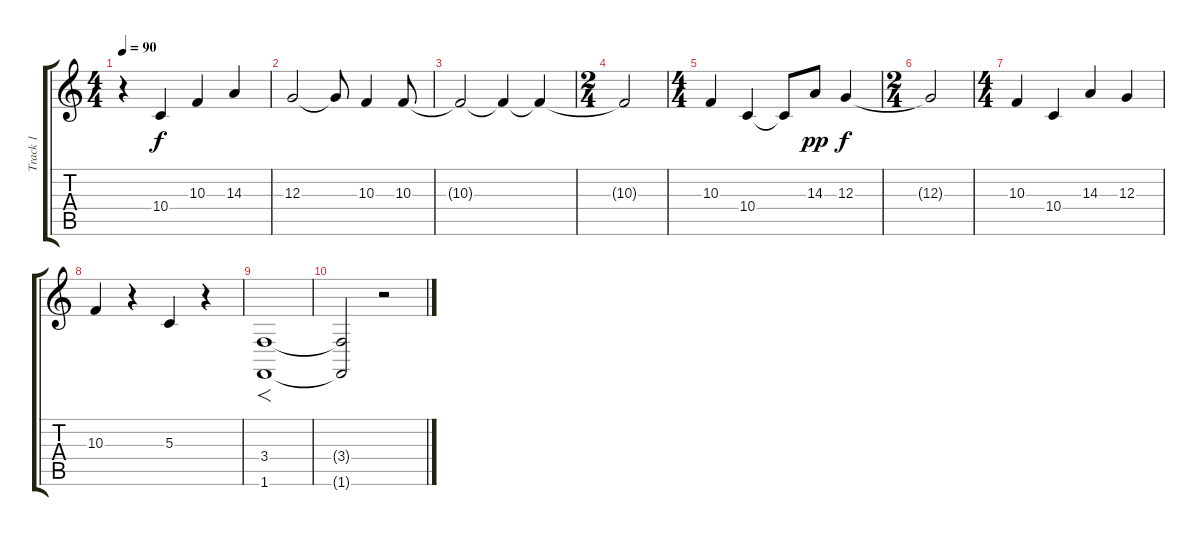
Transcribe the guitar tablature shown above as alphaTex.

\track ("Track 1" "Track 1") {instrument stringensemble2}
\staff {score tabs}
\tuning (E4 B3 G3 D3 A2 E2) {hide}
\ts (4 4)
\tempo 90
\clef g2
\ks c
r.4{dy f} 10.4.4 10.3.4 14.3.4 |
12.3.2 12.3{t}.8 10.3.4 10.3.8 |
10.3{t}.2 10.3{t}.4 10.3{t}.4 |
\ts (2 4)
10.3{t}.2 |
\ts (4 4)
10.3.4 10.4.4 10.4{t}.8 14.3.8{dy pp} 12.3.4{dy f} |
\ts (2 4)
12.3{t}.2 |
\ts (4 4)
10.3.4 10.4.4 14.3.4 12.3.4 |
10.3.4 r.4 5.3.4 r.4 |
(3.4 1.6).1{f} |
(3.4{t} 1.6{t}).2 r.2
